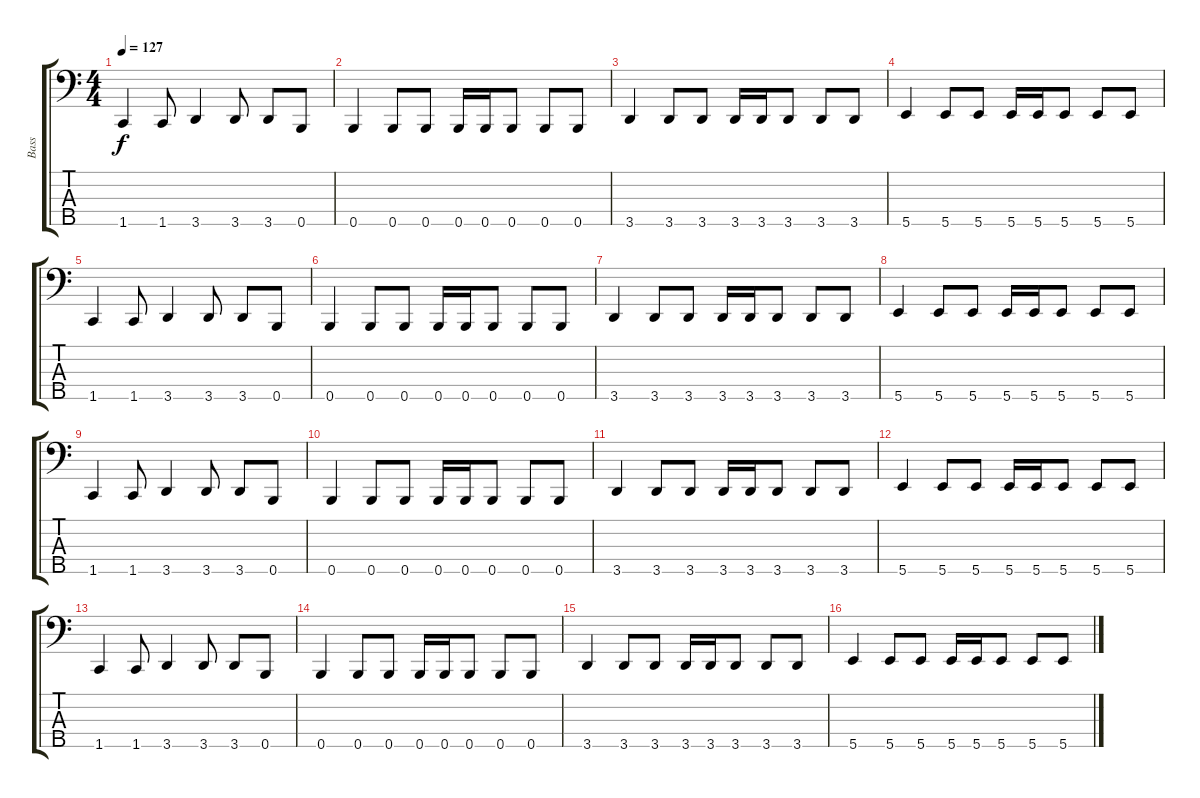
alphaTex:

\track ("Bass" "Bass") {instrument electricbasspick}
\staff {score tabs}
\tuning (G2 D2 A1 E1 B0) {hide}
\ts (4 4)
\tempo 127
\clef f4
\ks c
1.5.4{dy f} 1.5.8 3.5.4 3.5.8 3.5.8 0.5.8 |
0.5.4 0.5.8 0.5.8 0.5.16 0.5.16 0.5.8 0.5.8 0.5.8 |
3.5.4 3.5.8 3.5.8 3.5.16 3.5.16 3.5.8 3.5.8 3.5.8 |
5.5.4 5.5.8 5.5.8 5.5.16 5.5.16 5.5.8 5.5.8 5.5.8 |
1.5.4 1.5.8 3.5.4 3.5.8 3.5.8 0.5.8 |
0.5.4 0.5.8 0.5.8 0.5.16 0.5.16 0.5.8 0.5.8 0.5.8 |
3.5.4 3.5.8 3.5.8 3.5.16 3.5.16 3.5.8 3.5.8 3.5.8 |
5.5.4 5.5.8 5.5.8 5.5.16 5.5.16 5.5.8 5.5.8 5.5.8 |
1.5.4 1.5.8 3.5.4 3.5.8 3.5.8 0.5.8 |
0.5.4 0.5.8 0.5.8 0.5.16 0.5.16 0.5.8 0.5.8 0.5.8 |
3.5.4 3.5.8 3.5.8 3.5.16 3.5.16 3.5.8 3.5.8 3.5.8 |
5.5.4 5.5.8 5.5.8 5.5.16 5.5.16 5.5.8 5.5.8 5.5.8 |
1.5.4 1.5.8 3.5.4 3.5.8 3.5.8 0.5.8 |
0.5.4 0.5.8 0.5.8 0.5.16 0.5.16 0.5.8 0.5.8 0.5.8 |
3.5.4 3.5.8 3.5.8 3.5.16 3.5.16 3.5.8 3.5.8 3.5.8 |
5.5.4 5.5.8 5.5.8 5.5.16 5.5.16 5.5.8 5.5.8 5.5.8
